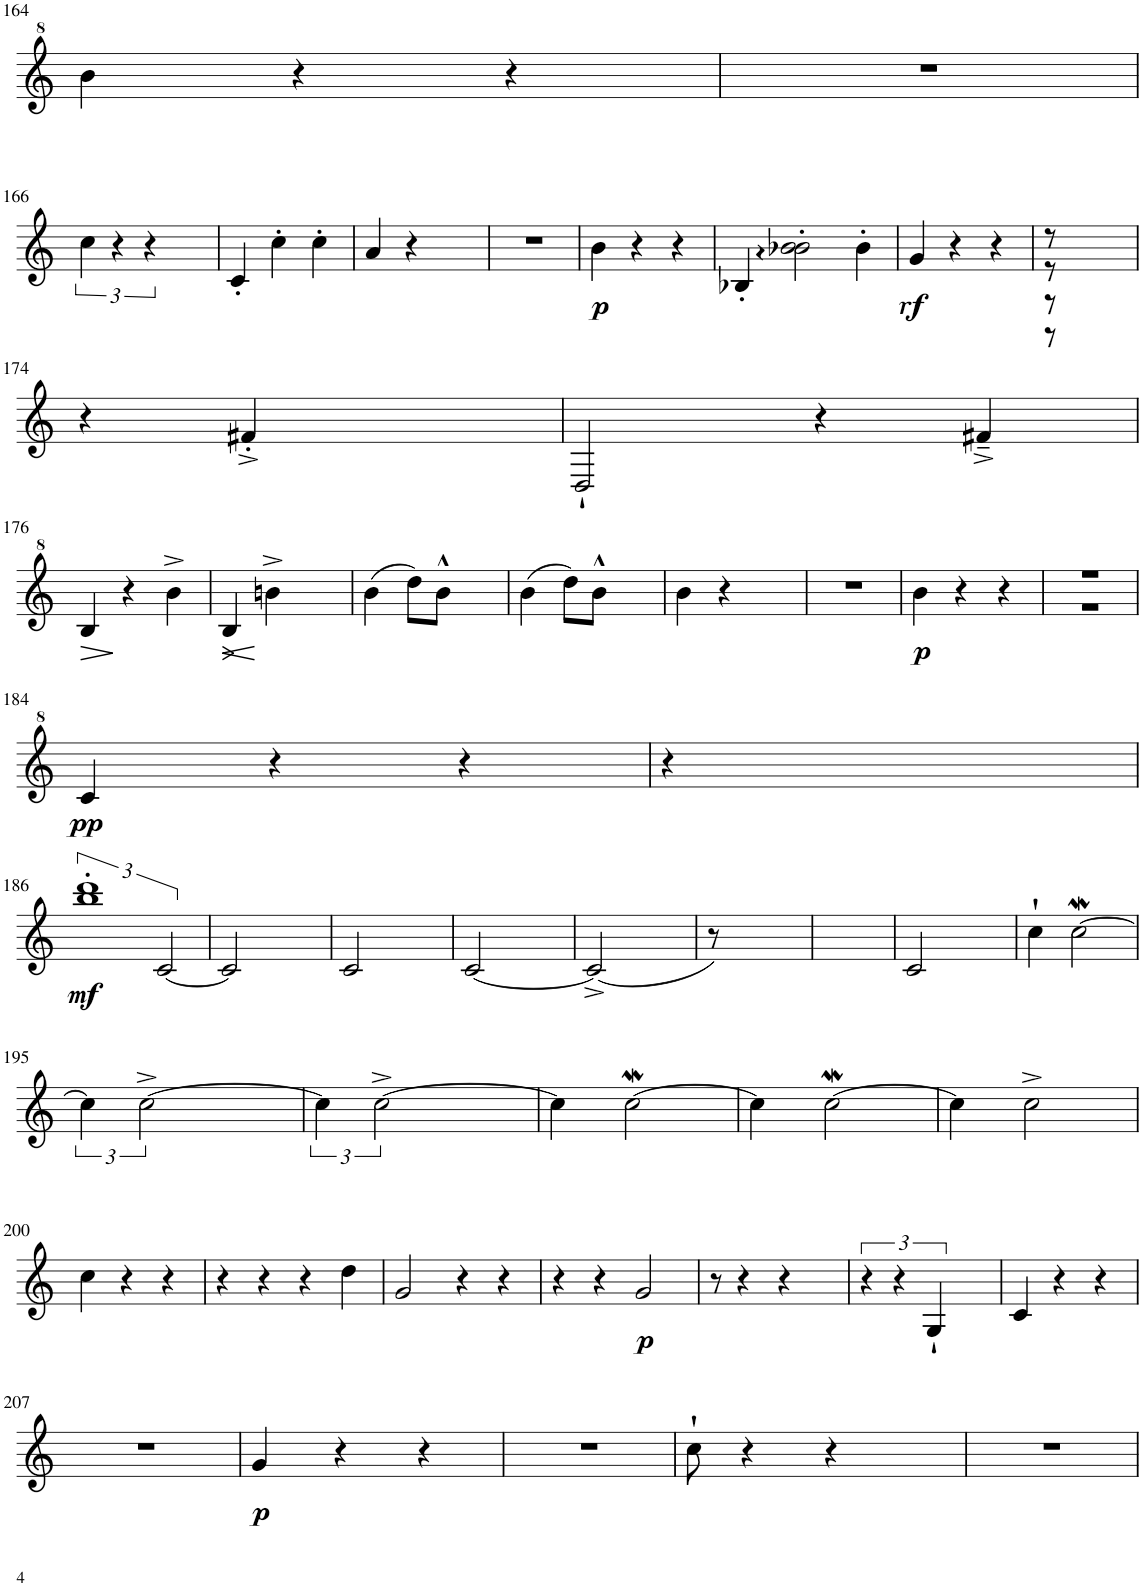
**kern	**dynam
*part1	*part1
*staff1	*staff1
!!LO:PB:g=z
*clefF4	*
*k[]	*
*M3/4	*
=164	=164
4bb\	.
4r	.
4r	.
=165	=165
2.r	.
!!LO:LB:g=z
=166	=166
6cc\	.
6r	.
6r	.
4ryy	.
=167	=167
4c'/	.
4cc'\	.
4cc'\	.
=168	=168
4a/	.
4r	.
4ryy	.
=169	=169
2.r	.
=170	=170
!	!LO:DY:b
4b\	p
4r	.
4r	.
=171	=171
4B-X'/	.
2b-X\' 2b-\'	.
4b-'\	.
=172	=172
!	!LO:DY:b
4g/	rf
4r	.
4r	.
=173	=173
*^	*
*	*^	*
*	*	*^	*
8r	8r	8r	8r	.
2ryy	2ryy	2ryy	2ryy	.
8ryy	8ryy	8ryy	8ryy	.
*v	*v	*v	*v	*
!!LO:LB:g=z
=174	=174
4r	.
4f#X'^/	.
4ryy	.
=175	=175
2D`/	.
4r	.
4f#X~^/	.
!!LO:LB:g=z
=176	=176
!	!LO:HP:b
4b/	>
4r	.
4bb^\	.
.	]
=177	=177
!	!LO:HP:b
4b/	>
4bbn^\	]
4ryy	.
=178	=178
(>4bb\	.
8ddd\L)	.
8bb^^\J	.
4ryy	.
=179	=179
(>4bb\	.
8ddd\L)	.
8bb^^\J	.
4ryy	.
=180	=180
4bb\	.
4r	.
4ryy	.
=181	=181
2.r	.
=182	=182
!	!LO:DY:b
4bb\	p
4r	.
4r	.
=183	=183
*^	*
2.r	2.r	.
!!LO:LB:g=z	!!
=184	=184	=184
!	!	!LO:DY:b
*v	*v	*
4cc/	pp
4r	.
4r	.
=185	=185
4r	.
2ryy	.
!!LO:LB:g=z
=186	=186
!	!LO:DY:b
3%2bb' 3%2ddd'	mf
[<12c/	.
=187	=187
2c/]	.
4c/_	.
4ryy	.
=188	=188
2c/	.
4ryy	.
=189	=189
[<2c/	.
4ryy	.
=190	=190
(<2c^/]	.
4ryy	.
=191	=191
8r)	.
2ryy	.
8ryy	.
=192	=192
2.ryy	.
=193	=193
2c/	.
4ryy	.
=194	=194
4cc`\	.
[>2ccw\	.
!!LO:LB:g=z
=195	=195
2cc\]	.
4ryy	.
=196	=196
2cc\]	.
4ryy	.
=197	=197
4cc\]	.
[>2ccw\	.
=198	=198
4cc\]	.
[>2ccw\	.
=199	=199
4cc\]	.
2cc^\	.
!!LO:LB:g=z
=200	=200
4cc\	.
4r	.
4r	.
=201	=201
4r	.
4r	.
4r	.
4dd\	.
=202	=202
2g/	.
4r	.
4r	.
=203	=203
4r	.
4r	.
!	!LO:DY:b
[4g/	p
=204	=204
8r	.
4g/]	.
4r	.
4r	.
8ryy	.
=205	=205
6r	.
6r	.
6G`/	.
4ryy	.
=206	=206
4c/	.
4r	.
4r	.
!!LO:LB:g=z
=207	=207
2.r	.
=208	=208
!	!LO:DY:b
4g/	p
4r	.
4r	.
=209	=209
2.r	.
=210	=210
8cc`\	.
4r	.
4r	.
8ryy	.
=211	=211
2.r	.
=	=
*-	*-
